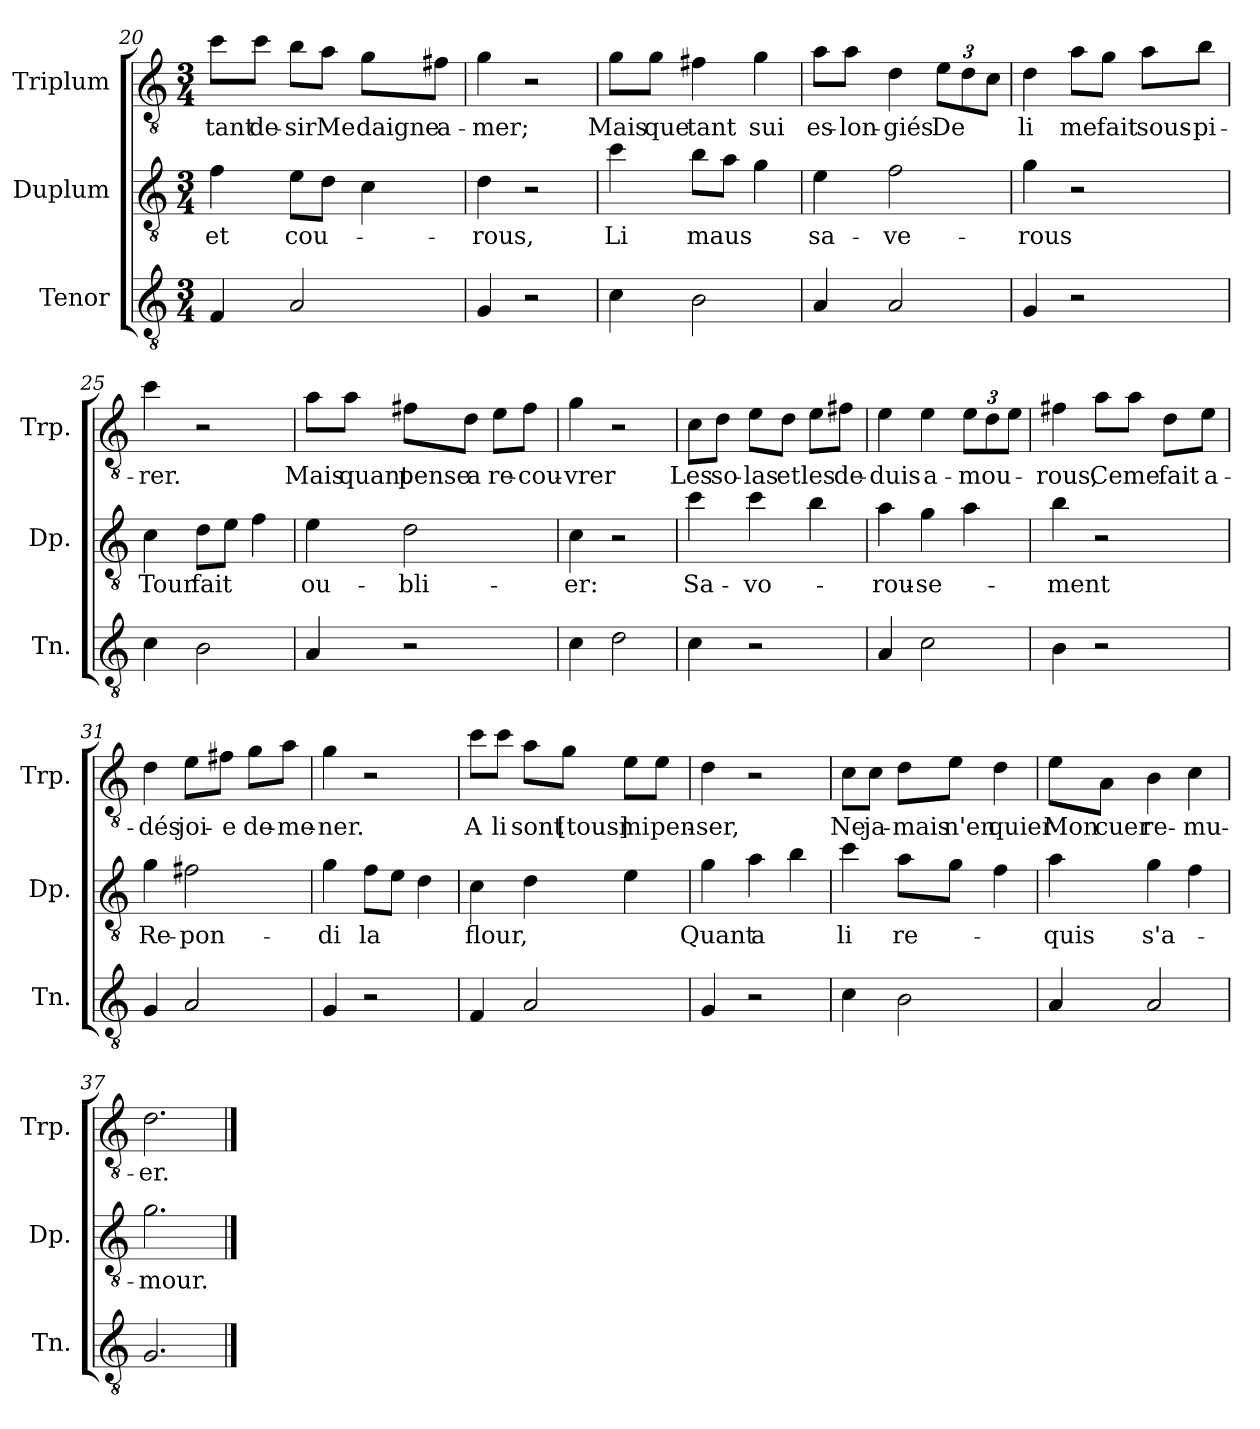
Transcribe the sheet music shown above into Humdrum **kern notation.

**kern	**kern	**text	**kern	**text
*part3	*part2	*part2	*part1	*part1
*staff3	*staff2	*staff2	*staff1	*staff1
*I"Tenor	*I"Duplum	*	*I"Triplum	*
*I'Tn.	*I'Dp.	*	*I'Trp.	*
*clefGv2	*clefGv2	*	*clefGv2	*
*k[]	*k[]	*	*k[]	*
*M3/4	*M3/4	*	*M3/4	*
=20	=20	=20	=20	=20
!	!	!LO:LY:b	!	!LO:LY:b
4F/	4f\	et	8cc\L	tant
!	!	!	!	!LO:LY:b
.	.	.	8cc\J	de-
!	!	!LO:LY:b	!	!LO:LY:b
2A/	8e\L	cou-	8b\L	-sir
!	!	!	!	!LO:LY:b
.	8d\J	.	8a\J	Me
!	!	!	!	!LO:LY:b
.	4c\	.	8g\L	daigne
!	!	!	!	!LO:LY:b
.	.	.	8f#X\J	a-
=21	=21	=21	=21	=21
!	!	!LO:LY:b	!	!LO:LY:b
4G/	4d\	-rous,	4g\	-mer;
2r	2r	.	2r	.
!!LO:LB:g=z
=22	=22	=22	=22	=22
!	!	!LO:LY:b	!	!LO:LY:b
4c\	4cc\	Li	8g\L	Mais
!	!	!	!	!LO:LY:b
.	.	.	8g\J	que
!	!	!LO:LY:b	!	!LO:LY:b
2B\	8b\L	maus	4f#X\	tant
.	8a\J	.	.	.
!	!	!	!	!LO:LY:b
.	4g\	.	4g\	sui
=23	=23	=23	=23	=23
!	!	!LO:LY:b	!	!LO:LY:b
4A/	4e\	sa-	8a\L	es-
!	!	!	!	!LO:LY:b
.	.	.	8a\J	-lon-
!	!	!LO:LY:b	!	!LO:LY:b
2A/	2f\	-ve-	4d\	-giés
*	*	*	*Xbrackettup	*
!	!	!	!	!LO:LY:b
.	.	.	12e\L	De
.	.	.	12d\	.
.	.	.	12c\J	.
=24	=24	=24	=24	=24
!	!	!LO:LY:b	!	!LO:LY:b
4G/	4g\	-rous	4d\	li
!	!	!	!	!LO:LY:b
2r	2r	.	8a\L	me
!	!	!	!	!LO:LY:b
.	.	.	8g\J	fait
!	!	!	!	!LO:LY:b
.	.	.	8a\L	sous-
!	!	!	!	!LO:LY:b
.	.	.	8b\J	-pi-
=25	=25	=25	=25	=25
!	!	!LO:LY:b	!	!LO:LY:b
4c\	4c\	Tour	4cc\	-rer.
!	!	!LO:LY:b	!	!
2B\	8d\L	fait	2r	.
.	8e\J	.	.	.
.	4f\	.	.	.
=26	=26	=26	=26	=26
!	!	!LO:LY:b	!	!LO:LY:b
4A/	4e\	ou-	8a\L	Mais
!	!	!	!	!LO:LY:b
.	.	.	8a\J	quant
!	!	!LO:LY:b	!	!LO:LY:b
2r	2d\	-bli-	8f#X\L	pense
!	!	!	!	!LO:LY:b
.	.	.	8d\J	a
!	!	!	!	!LO:LY:b
.	.	.	8e\L	re-
!	!	!	!	!LO:LY:b
.	.	.	8f#\J	-cou-
!!LO:LB:g=z
=27	=27	=27	=27	=27
!	!	!LO:LY:b	!	!LO:LY:b
4c\	4c\	-er:	4g\	-vrer
2d\	2r	.	2r	.
=28	=28	=28	=28	=28
!	!	!LO:LY:b	!	!LO:LY:b
4c\	4cc\	Sa-	8c\L	Les
!	!	!	!	!LO:LY:b
.	.	.	8d\J	so-
!	!	!LO:LY:b	!	!LO:LY:b
2r	4cc\	-vo-	8e\L	-las
!	!	!	!	!LO:LY:b
.	.	.	8d\J	et
!	!	!	!	!LO:LY:b
.	4b\	.	8e\L	les
!	!	!	!	!LO:LY:b
.	.	.	8f#X\J	de-
=29	=29	=29	=29	=29
!	!	!LO:LY:b	!	!LO:LY:b
4A/	4a\	-rou-	4e\	-duis
!	!	!LO:LY:b	!	!LO:LY:b
2c\	4g\	-se-	4e\	a-
!	!	!	!	!LO:LY:b
.	4a\	.	12e\L	-mou-
.	.	.	12d\	.
.	.	.	12e\J	.
=30	=30	=30	=30	=30
!	!	!LO:LY:b	!	!LO:LY:b
4B\	4b\	-ment	4f#X\	-rous,
!	!	!	!	!LO:LY:b
2r	2r	.	8a\L	Ce
!	!	!	!	!LO:LY:b
.	.	.	8a\J	me
!	!	!	!	!LO:LY:b
.	.	.	8d\L	fait
!	!	!	!	!LO:LY:b
.	.	.	8e\J	a-
=31	=31	=31	=31	=31
!	!	!LO:LY:b	!	!LO:LY:b
4G/	4g\	Re-	4d\	-dés
!	!	!LO:LY:b	!	!LO:LY:b
2A/	2f#i\	-pon-	8e\L	joi-
!	!	!	!	!LO:LY:b
.	.	.	8f#X\J	-e
!	!	!	!	!LO:LY:b
.	.	.	8g\L	de-
!	!	!	!	!LO:LY:b
.	.	.	8a\J	-me-
=32	=32	=32	=32	=32
!	!	!LO:LY:b	!	!LO:LY:b
4G/	4g\	-di	4g\	-ner.
!	!	!LO:LY:b	!	!
2r	8f\L	la	2r	.
.	8e\J	.	.	.
.	4d\	.	.	.
!!LO:LB:g=z
=33	=33	=33	=33	=33
!	!	!LO:LY:b	!	!LO:LY:b
4F/	4c\	flour,	8cc\L	A
!	!	!	!	!LO:LY:b
.	.	.	8cc\J	li
!	!	!	!	!LO:LY:b
2A/	4d\	.	8a\L	sont
!	!	!	!	!LO:LY:b
.	.	.	8g\J	[tous]
!	!	!	!	!LO:LY:b
.	4e\	.	8e\L	mi
!	!	!	!	!LO:LY:b
.	.	.	8e\J	pen-
=34	=34	=34	=34	=34
!	!	!LO:LY:b	!	!LO:LY:b
4G/	4g\	Quant	4d\	-ser,
!	!	!LO:LY:b	!	!
2r	4a\	a	2r	.
.	4b\	.	.	.
=35	=35	=35	=35	=35
!	!	!LO:LY:b	!	!LO:LY:b
4c\	4cc\	li	8c\L	Ne
!	!	!	!	!LO:LY:b
.	.	.	8c\J	ja-
!	!	!LO:LY:b	!	!LO:LY:b
2B\	8a\L	re-	8d\L	-mais
!	!	!	!	!LO:LY:b
.	8g\J	.	8e\J	n'en
!	!	!	!	!LO:LY:b
.	4f\	.	4d\	quier
=36	=36	=36	=36	=36
!	!	!LO:LY:b	!	!LO:LY:b
4A/	4a\	-quis	8e\L	Mon
!	!	!	!	!LO:LY:b
.	.	.	8A\J	cuer
!	!	!LO:LY:b	!	!LO:LY:b
2A/	4g\	s'a-	4B\	re-
!	!	!	!	!LO:LY:b
.	4f\	.	4c\	-mu-
=37	=37	=37	=37	=37
!	!	!LO:LY:b	!	!LO:LY:b
2.G/	2.g\	-mour.	2.d\	-er.
==	==	==	==	==
*-	*-	*-	*-	*-
